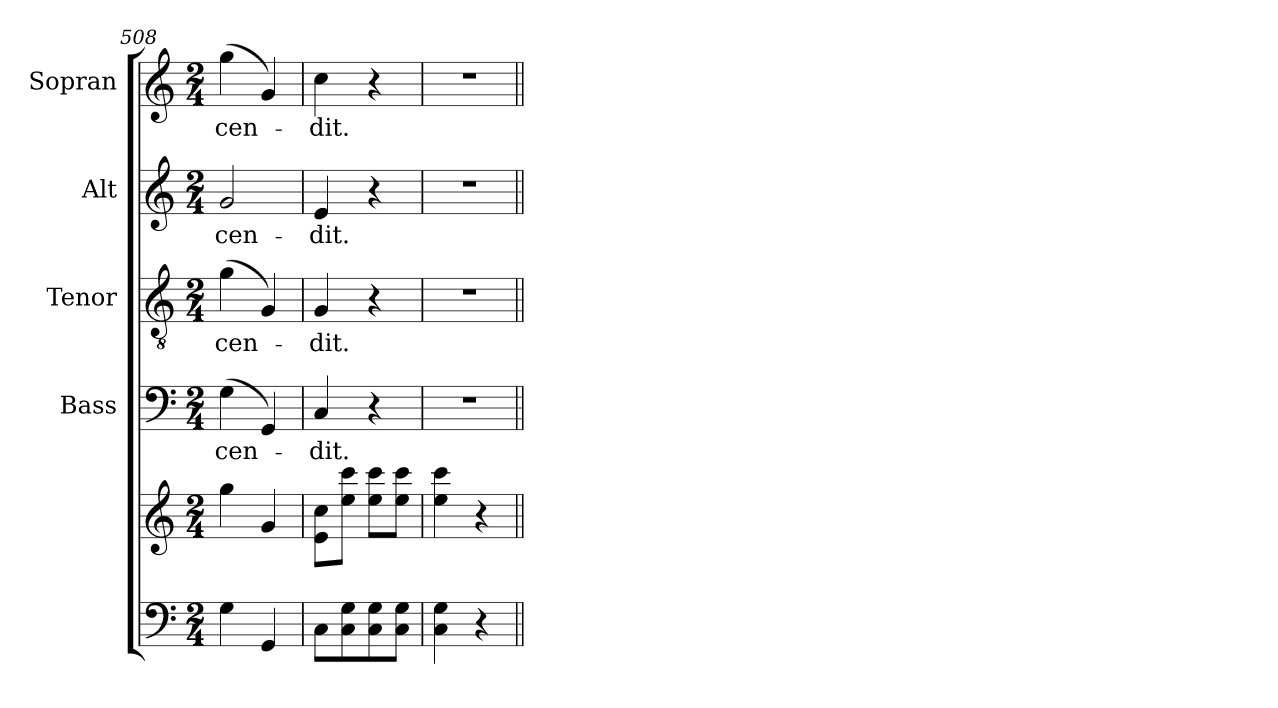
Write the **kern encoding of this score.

**kern	**kern	**kern	**text	**kern	**text	**kern	**text	**kern	**text
*part5	*part5	*part4	*part4	*part3	*part3	*part2	*part2	*part1	*part1
*staff6	*staff5	*staff4	*staff4	*staff3	*staff3	*staff2	*staff2	*staff1	*staff1
*	*	*I"Bass	*	*I"Tenor	*	*I"Alt	*	*I"Sopran	*
*	*	*I'B.	*	*I'T.	*	*I'A.	*	*I'S.	*
*clefF4	*clefG2	*clefF4	*	*clefGv2	*	*clefG2	*	*clefG2	*
*k[]	*k[]	*k[]	*	*k[]	*	*k[]	*	*k[]	*
*C:	*C:	*C:	*	*C:	*	*C:	*	*C:	*
*M2/4	*M2/4	*M2/4	*	*M2/4	*	*M2/4	*	*M2/4	*
=508	=508	=508	=508	=508	=508	=508	=508	=508	=508
!	!	!	!LO:LY:b	!	!LO:LY:b	!	!LO:LY:b	!	!LO:LY:b
4G\	4gg\	(>4G\	-cen-	(>4g\	-cen-	2g/	-cen-	(>4gg\	-cen-
4GG/	4g/	4GG/)	.	4G/)	.	.	.	4g/)	.
=509	=509	=509	=509	=509	=509	=509	=509	=509	=509
!	!	!	!LO:LY:b	!	!LO:LY:b	!	!LO:LY:b	!	!LO:LY:b
8C\L	8e\ 8cc\L	4C/	-dit.	4G/	-dit.	4e/	-dit.	4cc\	-dit.
8C\ 8G\	8ee\ 8ccc\J	.	.	.	.	.	.	.	.
8C\ 8G\	8ee\ 8ccc\L	4r	.	4r	.	4r	.	4r	.
8C\ 8G\J	8ee\ 8ccc\J	.	.	.	.	.	.	.	.
=510	=510	=510	=510	=510	=510	=510	=510	=510	=510
4C\ 4G\	4ee\ 4ccc\	2r	.	2r	.	2r	.	2r	.
4r	4r	.	.	.	.	.	.	.	.
=||	=||	=||	=||	=||	=||	=||	=||	=||	=||
*-	*-	*-	*-	*-	*-	*-	*-	*-	*-
